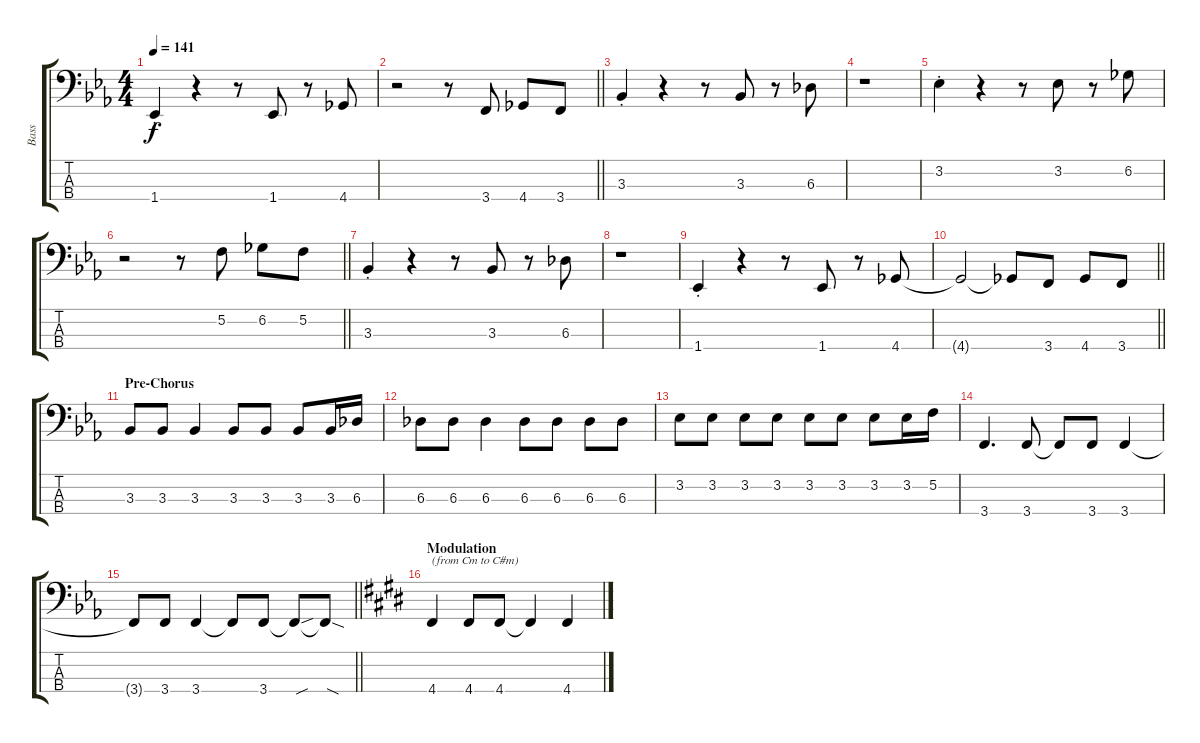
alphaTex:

\track ("Bass" "Bass") {instrument electricbassfinger}
\staff {score tabs}
\tuning (F2 C2 G1 D1) {hide}
\ts (4 4)
\tempo 141
\clef f4
\ks cminor
1.4{st}.4{dy f} r.4 r.8 1.4.8 r.8 4.4.8 |
\barLineRight lightlight
r.2 r.8 3.4.8 4.4.8 3.4.8 |
3.3{st}.4 r.4 r.8 3.3.8 r.8 6.3.8 |
r.1 |
3.2{st}.4 r.4 r.8 3.2.8 r.8 6.2.8 |
\barLineRight lightlight
r.2 r.8 5.2.8 6.2.8 5.2.8 |
3.3{st}.4 r.4 r.8 3.3.8 r.8 6.3.8 |
r.1 |
1.4{st}.4 r.4 r.8 1.4.8 r.8 4.4.8 |
\barLineRight lightlight
4.4{t}.2 4.4{t}.8 3.4.8 4.4.8 3.4.8 |
\section ("" "Pre-Chorus")
3.3.8 3.3.8 3.3.4 3.3.8 3.3.8 3.3.8 3.3.16 6.3.16 |
6.3.8 6.3.8 6.3.4 6.3.8 6.3.8 6.3.8 6.3.8 |
3.2.8 3.2.8 3.2.8 3.2.8 3.2.8 3.2.8 3.2.8 3.2.16 5.2.16 |
3.4.4{d} 3.4.8 3.4{t}.8 3.4.8 3.4.4 |
\barLineRight lightlight
3.4{t}.8 3.4.8 3.4.4 3.4{t}.8 3.4.8 3.4{sou t}.8 3.4{sod t}.8 |
\section ("" "Modulation")
\ks c#minor
4.4.4{txt "(from Cm to C#m)"} 4.4.8 4.4.8 4.4{t}.4 4.4.4
